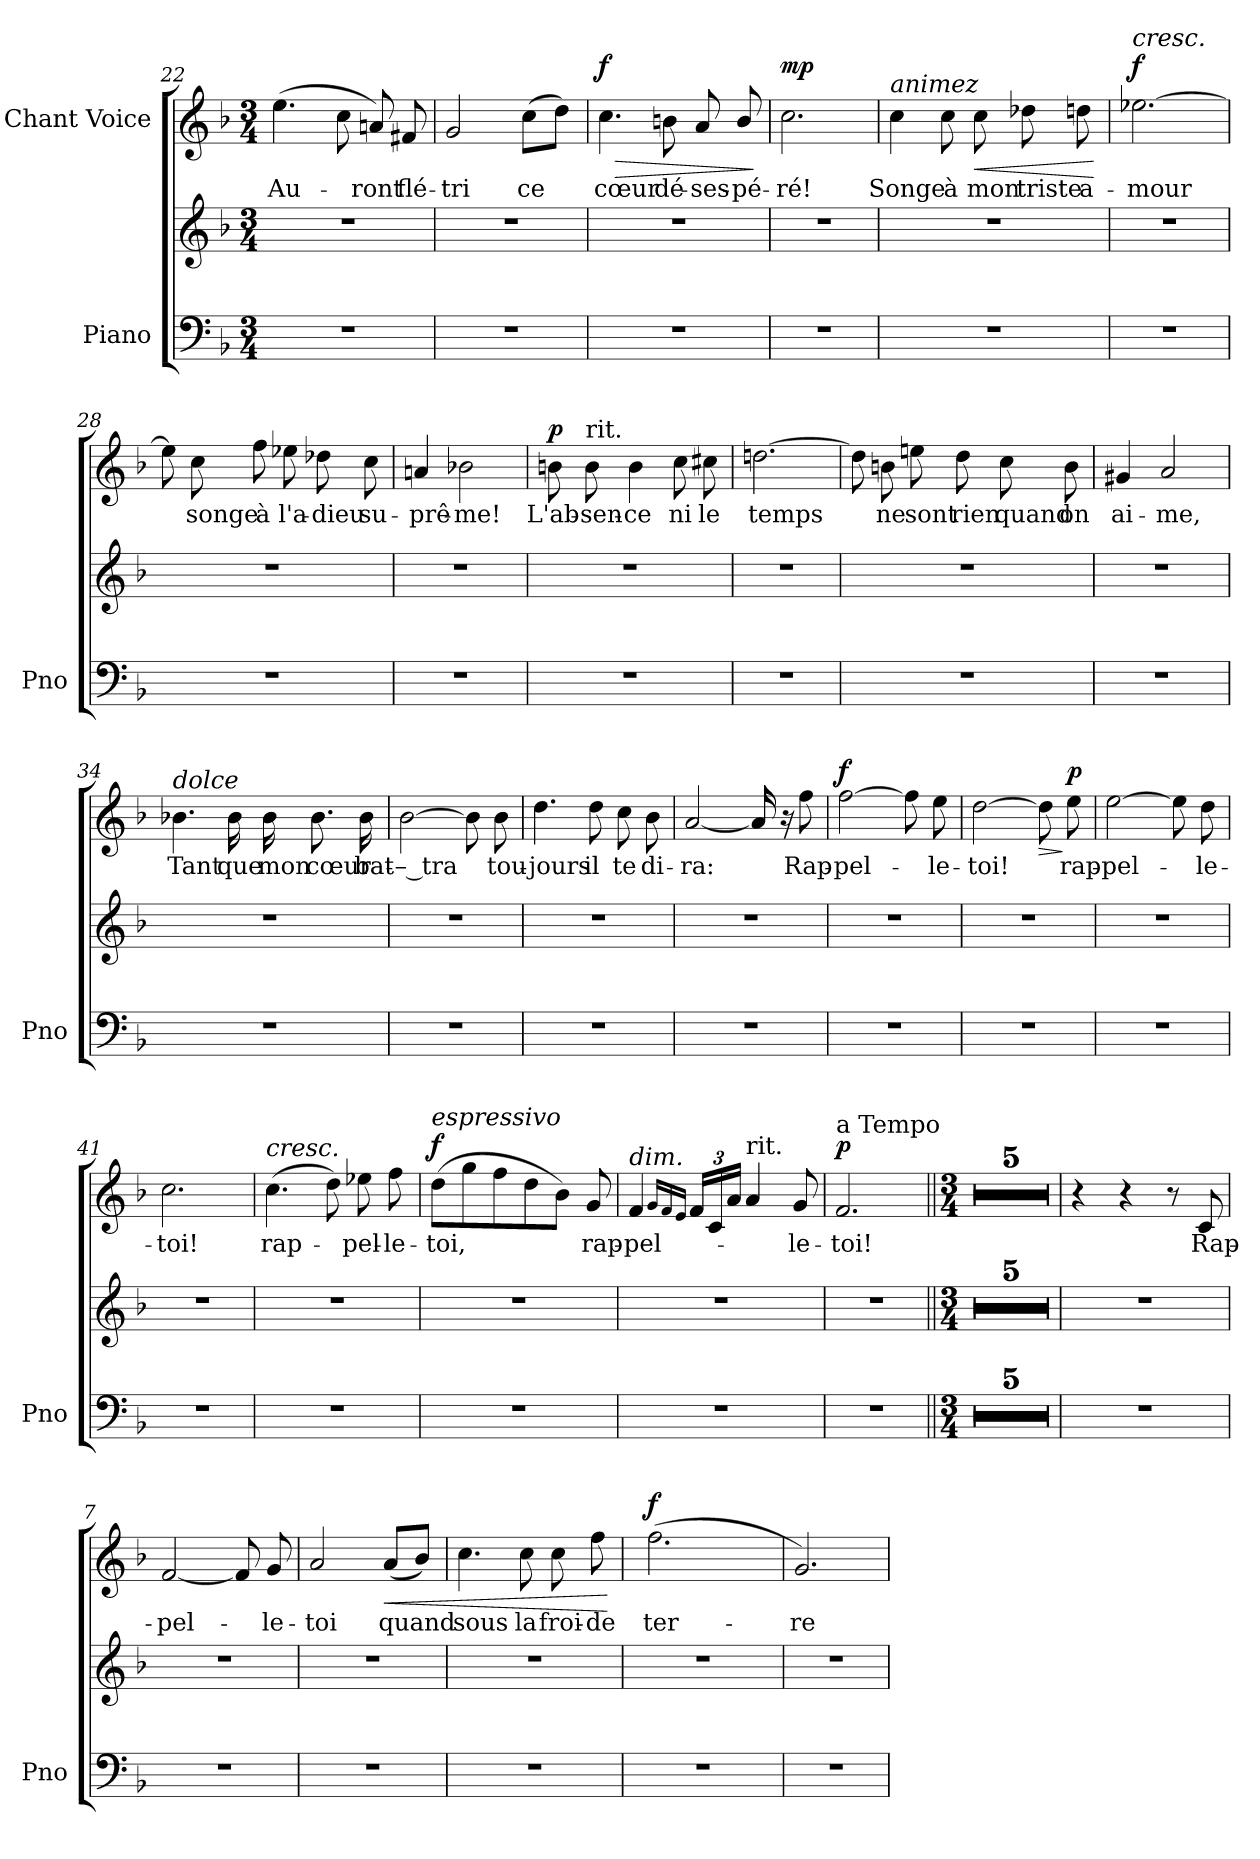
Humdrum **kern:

**kern	**kern	**kern	**text	**dynam
*part2	*part2	*part1	*part1	*part1
*staff3	*staff2	*staff1	*staff1	*staff1
*I"Piano	*	*I"Chant Voice	*	*
*I'Pno	*	*	*	*
*clefF4	*clefG2	*clefG2	*	*
*k[b-]	*k[b-]	*k[b-]	*	*
*M3/4	*M3/4	*M3/4	*	*
=22	=22	=22	=22	=22
!	!	!	!LO:LY:b	!
2.r	2.r	(>4.ee\	Au-	.
.	.	8cc\	.	.
!	!	!	!LO:LY:b	!
.	.	8an/)	-ront	.
!	!	!	!LO:LY:b	!
.	.	8f#X/	flé-	.
=23	=23	=23	=23	=23
!	!	!	!LO:LY:b	!
2.r	2.r	2g/	-tri	.
!	!	!	!LO:LY:b	!
.	.	(>8cc\L	ce	.
.	.	8dd\J)	.	.
=24	=24	=24	=24	=24
!	!	!	!LO:LY:b	!LO:HP:b
!	!	!	!	!LO:DY:n=1:a
2.r	2.r	4.cc\	cœur	> f
!	!	!	!LO:LY:b	!
.	.	8bn\	dé-	.
!	!	!	!LO:LY:b	!
.	.	8a/	-ses-	.
!	!	!	!LO:LY:b	!
.	.	8b/	-pé-	.
.	.	.	.	]
=25	=25	=25	=25	=25
!	!	!	!LO:LY:b	!LO:DY:a
2.r	2.r	2.cc\	-ré!	mp
!!LO:LB:g=z
=26	=26	=26	=26	=26
!	!	!LO:TX:a:i:t=animez	!	!
!	!	!	!LO:LY:b	!
2.r	2.r	4cc\	Songe	.
!	!	!	!LO:LY:b	!
.	.	8cc\	à	.
!	!	!	!LO:LY:b	!LO:HP:b
.	.	8cc\	mon	<
!	!	!	!LO:LY:b	!
.	.	8dd-X\	triste	.
!	!	!	!LO:LY:b	!
.	.	8ddn\	a-	.
.	.	.	.	[
=27	=27	=27	=27	=27
!	!	!LO:TX:a:i:t=cresc.	!	!
!	!	!	!LO:LY:b	!LO:DY:a
2.r	2.r	[2.ee-X\	-mour	f
=28	=28	=28	=28	=28
2.r	2.r	8ee-\]	.	.
!	!	!	!LO:LY:b	!
.	.	8cc\	songe	.
!	!	!	!LO:LY:b	!
.	.	8ff\	à	.
!	!	!	!LO:LY:b	!
.	.	8ee-X\	l'a-	.
!	!	!	!LO:LY:b	!
.	.	8dd-X\	-dieu	.
!	!	!	!LO:LY:b	!
.	.	8cc\	su-	.
=29	=29	=29	=29	=29
!	!	!	!LO:LY:b	!
2.r	2.r	4an/	-prê-	.
!	!	!	!LO:LY:b	!
.	.	2b-X\	-me!	.
=30	=30	=30	=30	=30
!	!	!	!LO:LY:b	!LO:DY:a
2.r	2.r	8bn\	L'ab-	p
*	*	*MM86	*	*
!	!	!LO:TX:a:t=rit.	!	!
!	!	!	!LO:LY:b	!
.	.	8b\	-sen-	.
!	!	!	!LO:LY:b	!
.	.	4b\	-ce	.
!	!	!	!LO:LY:b	!
.	.	8cc\	ni	.
!	!	!	!LO:LY:b	!
.	.	8cc#X\	le	.
=31	=31	=31	=31	=31
!	!	!	!LO:LY:b	!
2.r	2.r	[2.ddn\	temps	.
=32	=32	=32	=32	=32
2.r	2.r	8dd\]	.	.
*	*	*MM96	*	*
!	!	!	!LO:LY:b	!
.	.	8bn\	ne	.
!	!	!	!LO:LY:b	!
.	.	8een\	sont	.
!	!	!	!LO:LY:b	!
.	.	8dd\	rien	.
!	!	!	!LO:LY:b	!
.	.	8cc\	quand	.
!	!	!	!LO:LY:b	!
.	.	8b\	on	.
=33	=33	=33	=33	=33
!	!	!	!LO:LY:b	!
2.r	2.r	4g#X/	ai-	.
!	!	!	!LO:LY:b	!
.	.	2a/	-me,	.
=34	=34	=34	=34	=34
!	!	!LO:TX:a:i:t=dolce	!	!
!	!	!	!LO:LY:b	!
2.r	2.r	4.b-X\	-Tant	.
!	!	!	!LO:LY:b	!
.	.	16b-\	que	.
!	!	!	!LO:LY:b	!
.	.	16b-\	mon	.
!	!	!	!LO:LY:b	!
.	.	8.b-\	cœur	.
!	!	!	!LO:LY:b	!
.	.	16b-\	bat-	.
!!LO:LB:g=z
=35	=35	=35	=35	=35
!	!	!	!LO:LY:b	!
2.r	2.r	[2b-\	-– tra	.
.	.	8b-\]	.	.
!	!	!	!LO:LY:b	!
.	.	8b-\	tou-	.
=36	=36	=36	=36	=36
!	!	!	!LO:LY:b	!
2.r	2.r	4.dd\	-jours	.
!	!	!	!LO:LY:b	!
.	.	8dd\	il	.
!	!	!	!LO:LY:b	!
.	.	8cc\	te	.
!	!	!	!LO:LY:b	!
.	.	8b-\	di-	.
=37	=37	=37	=37	=37
!	!	!	!LO:LY:b	!
2.r	2.r	[2a/	-ra:	.
.	.	16a/]	.	.
.	.	16r	.	.
!	!	!	!LO:LY:b	!
.	.	8ff\	Rap-	.
=38	=38	=38	=38	=38
!	!	!	!LO:LY:b	!LO:DY:a
2.r	2.r	[2ff\	-pel-	f
.	.	8ff\]	.	.
!	!	!	!LO:LY:b	!
.	.	8ee\	-le-	.
=39	=39	=39	=39	=39
!	!	!	!LO:LY:b	!
2.r	2.r	[2dd\	-toi!	.
!	!	!	!	!LO:HP:b
.	.	8dd\]	.	>
!	!	!	!LO:LY:b	!LO:DY:n=1:a
.	.	8ee\	rap-	] p
=40	=40	=40	=40	=40
!	!	!	!LO:LY:b	!
2.r	2.r	[2ee\	-pel-	.
.	.	8ee\]	.	.
!	!	!	!LO:LY:b	!
.	.	8dd\	-le-	.
=41	=41	=41	=41	=41
!	!	!	!LO:LY:b	!
2.r	2.r	2.cc\	-toi!	.
=42	=42	=42	=42	=42
!	!	!LO:TX:a:i:t=cresc.	!	!
!	!	!	!LO:LY:b	!
2.r	2.r	(>4.cc\	rap-	.
.	.	8dd\)	.	.
!	!	!	!LO:LY:b	!
.	.	8ee-X\	-pel-	.
!	!	!	!LO:LY:b	!
.	.	8ff\	-le-	.
=43	=43	=43	=43	=43
!	!	!LO:TX:a:i:t=espressivo	!	!
!	!	!	!LO:LY:b	!LO:DY:a
2.r	2.r	(>8dd\L	-toi,	f
.	.	8gg\	.	.
.	.	8ff\	.	.
.	.	8dd\	.	.
.	.	8b-\J)	.	.
!	!	!	!LO:LY:b	!
.	.	8g/	rap-	.
=44	=44	=44	=44	=44
!	!	!LO:TX:a:i:t=dim.	!	!
!	!	!	!LO:LY:b	!
2.r	2.r	4f/	-pel-	.
.	.	16qg/LL	.	.
.	.	16qf/	.	.
.	.	16qe/JJ	.	.
*	*	*Xbrackettup	*	*
.	.	24f/LL	.	.
.	.	24c/	.	.
.	.	24a/JJ	.	.
*	*	*MM86	*	*
!	!	!LO:TX:a:t=rit.	!	!
.	.	4a/	.	.
!	!	!	!LO:LY:b	!
.	.	8g/	-le-	.
=45	=45	=45	=45	=45
*	*	*MM96	*	*
!	!	!LO:TX:a:t=a Tempo	!	!
!	!	!	!LO:LY:b	!LO:DY:a
2.r	2.r	2.f/	-toi!	p
!!LO:LB:g=z
=1||	=1||	=1||	=1||	=1||
*M3/4	*M3/4	*M3/4	*	*
2.r	2.r	2.r	.	.
=2	=2	=2	=2	=2
2.r	2.r	2.r	.	.
=3	=3	=3	=3	=3
2.r	2.r	2.r	.	.
=4	=4	=4	=4	=4
2.r	2.r	2.r	.	.
=5	=5	=5	=5	=5
2.r	2.r	2.r	.	.
=6	=6	=6	=6	=6
2.r	2.r	4r	.	.
.	.	4r	.	.
.	.	8r	.	.
!	!	!	!LO:LY:b	!
.	.	8c/	Rap-	.
=7	=7	=7	=7	=7
!	!	!	!LO:LY:b	!
2.r	2.r	[2f/	-pel-	.
.	.	8f/]	.	.
!	!	!	!LO:LY:b	!
.	.	8g/	-le-	.
=8	=8	=8	=8	=8
!	!	!	!LO:LY:b	!
2.r	2.r	2a/	-toi	.
!	!	!	!LO:LY:b	!LO:HP:b
.	.	(<8a/L	quand	<
.	.	8b-/J)	.	.
=9	=9	=9	=9	=9
!	!	!	!LO:LY:b	!
2.r	2.r	4.cc\	sous	.
!	!	!	!LO:LY:b	!
.	.	8cc\	la	.
!	!	!	!LO:LY:b	!
.	.	8cc\	froi-	.
!	!	!	!LO:LY:b	!
.	.	8ff\	-de	.
.	.	.	.	[
=10	=10	=10	=10	=10
!	!	!	!LO:LY:b	!LO:DY:a
*	*	*^	*	*
2.r	2.r	(>2.ff\	[2ff\yy	ter-	f
.	.	.	8.ff\Lyy]	.	.
.	.	.	16g\Jkyy	.	.
=11	=11	=11	=11	=11	=11
!	!	!	!	!LO:LY:b	!
2.r	2.r	2.g/)	2.ryy	-re	.
*	*	*v	*v	*	*
=	=	=	=	=
*-	*-	*-	*-	*-
